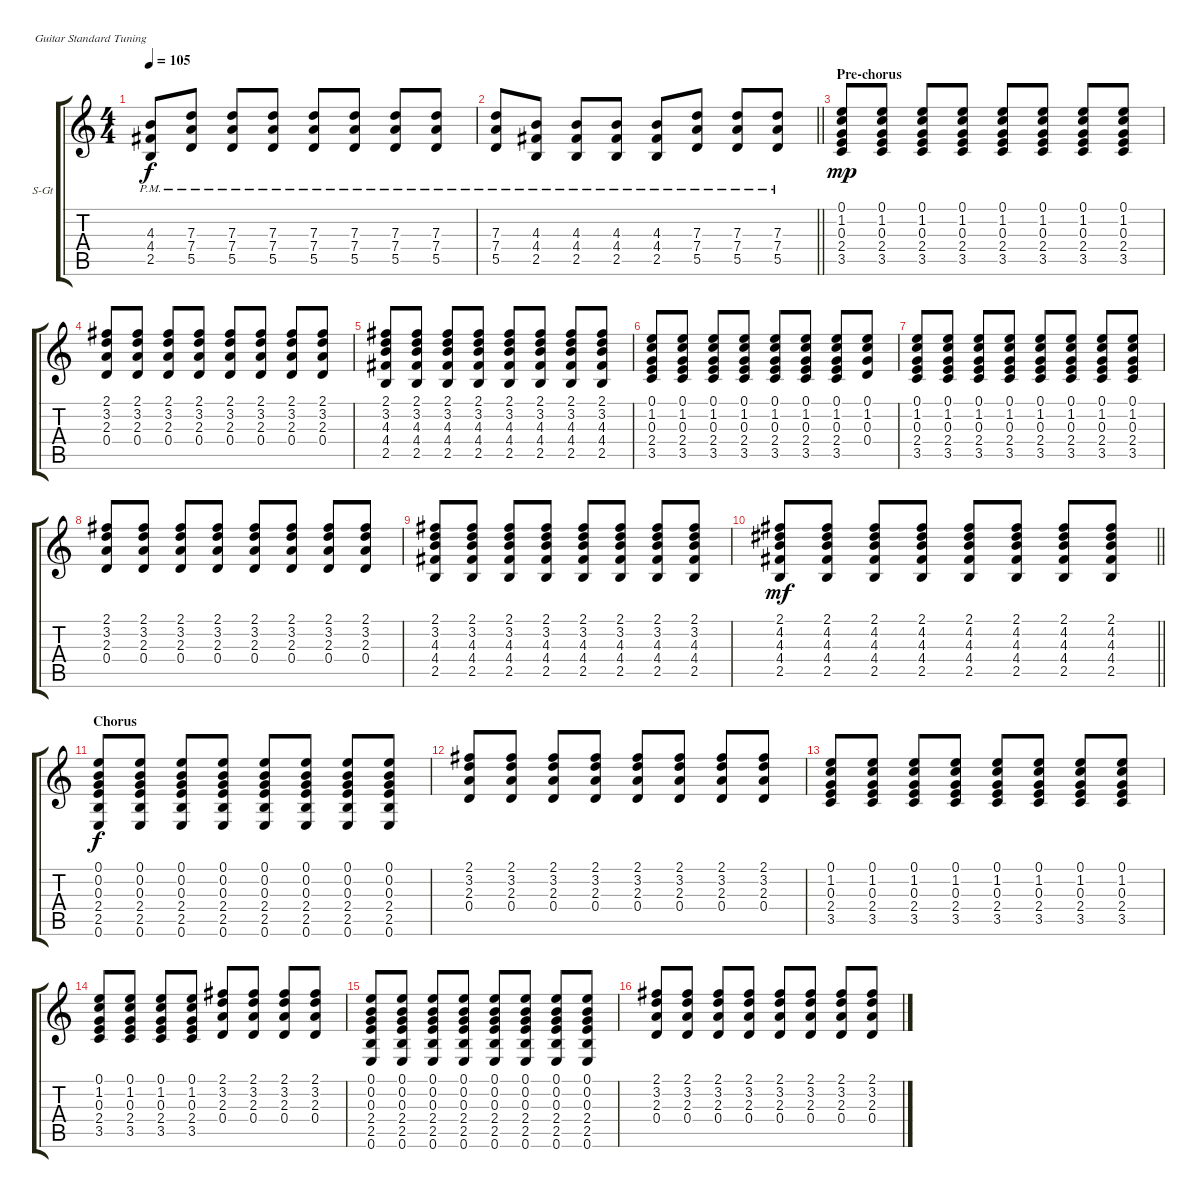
\bracketExtendMode groupsimilarinstruments
\firstSystemTrackNameOrientation horizontal
\otherSystemsTrackNameOrientation horizontal
\track ("PM (Guitar)" "S-Gt") {instrument acousticguitarsteel}
\staff {score tabs}
\tuning (E4 B3 G3 D3 A2 E2)
\ts (4 4)
\tempo 105
\clef g2
\scale
0.333333
\ks c
(4.3{pm} 4.4{pm} 2.5{pm}).8{dy f} (7.3{pm} 7.4{pm} 5.5{pm}).8 (7.3{pm} 7.4{pm} 5.5{pm}).8 (7.3{pm} 7.4{pm} 5.5{pm}).8 (7.3{pm} 7.4{pm} 5.5{pm}).8 (7.3{pm} 7.4{pm} 5.5{pm}).8 (7.3{pm} 7.4{pm} 5.5{pm}).8 (7.3{pm} 7.4{pm} 5.5{pm}).8 |
\scale
0.333333
\barLineRight lightlight
(7.3{pm} 7.4{pm} 5.5{pm}).8 (4.3{pm} 4.4{pm} 2.5{pm}).8 (4.3{pm} 4.4{pm} 2.5{pm}).8 (4.3{pm} 4.4{pm} 2.5{pm}).8 (4.3{pm} 4.4{pm} 2.5{pm}).8 (7.3{pm} 7.4{pm} 5.5{pm}).8 (7.3{pm} 7.4{pm} 5.5{pm}).8 (7.3{pm} 7.4{pm} 5.5{pm}).8 |
\section ("" "Pre-chorus")
\scale
0.333333 (0.1 1.2 0.3 2.4 3.5).8{dy mp} (0.1 1.2 0.3 2.4 3.5).8 (0.1 1.2 0.3 2.4 3.5).8 (0.1 1.2 0.3 2.4 3.5).8 (0.1 1.2 0.3 2.4 3.5).8 (0.1 1.2 0.3 2.4 3.5).8 (0.1 1.2 0.3 2.4 3.5).8 (0.1 1.2 0.3 2.4 3.5).8 |
\scale
0.333333 (2.1 3.2 2.3 0.4).8 (2.1 3.2 2.3 0.4).8 (2.1 3.2 2.3 0.4).8 (2.1 3.2 2.3 0.4).8 (2.1 3.2 2.3 0.4).8 (2.1 3.2 2.3 0.4).8 (2.1 3.2 2.3 0.4).8 (2.1 3.2 2.3 0.4).8 |
\scale
0.333333 (2.1 3.2 4.3 4.4 2.5).8 (2.1 3.2 4.3 4.4 2.5).8 (2.1 3.2 4.3 4.4 2.5).8 (2.1 3.2 4.3 4.4 2.5).8 (2.1 3.2 4.3 4.4 2.5).8 (2.1 3.2 4.3 4.4 2.5).8 (2.1 3.2 4.3 4.4 2.5).8 (2.1 3.2 4.3 4.4 2.5).8 |
\scale
0.333333 (0.1 1.2 0.3 2.4 3.5).8 (0.1 1.2 0.3 2.4 3.5).8 (0.1 1.2 0.3 2.4 3.5).8 (0.1 1.2 0.3 2.4 3.5).8 (0.1 1.2 0.3 2.4 3.5).8 (0.1 1.2 0.3 2.4 3.5).8 (0.1 1.2 0.3 2.4 3.5).8 (0.1 1.2 0.3 0.4).8 |
\scale
0.333333 (0.1 1.2 0.3 2.4 3.5).8 (0.1 1.2 0.3 2.4 3.5).8 (0.1 1.2 0.3 2.4 3.5).8 (0.1 1.2 0.3 2.4 3.5).8 (0.1 1.2 0.3 2.4 3.5).8 (0.1 1.2 0.3 2.4 3.5).8 (0.1 1.2 0.3 2.4 3.5).8 (0.1 1.2 0.3 2.4 3.5).8 |
\scale
0.333333 (2.1 3.2 2.3 0.4).8 (2.1 3.2 2.3 0.4).8 (2.1 3.2 2.3 0.4).8 (2.1 3.2 2.3 0.4).8 (2.1 3.2 2.3 0.4).8 (2.1 3.2 2.3 0.4).8 (2.1 3.2 2.3 0.4).8 (2.1 3.2 2.3 0.4).8 |
\scale
0.333333 (2.1 3.2 4.3 4.4 2.5).8 (2.1 3.2 4.3 4.4 2.5).8 (2.1 3.2 4.3 4.4 2.5).8 (2.1 3.2 4.3 4.4 2.5).8 (2.1 3.2 4.3 4.4 2.5).8 (2.1 3.2 4.3 4.4 2.5).8 (2.1 3.2 4.3 4.4 2.5).8 (2.1 3.2 4.3 4.4 2.5).8 |
\scale
0.333333
\barLineRight lightlight
(2.1 4.2 4.3 4.4 2.5).8{dy mf} (2.1 4.2 4.3 4.4 2.5).8 (2.1 4.2 4.3 4.4 2.5).8 (2.1 4.2 4.3 4.4 2.5).8 (2.1 4.2 4.3 4.4 2.5).8 (2.1 4.2 4.3 4.4 2.5).8 (2.1 4.2 4.3 4.4 2.5).8 (2.1 4.2 4.3 4.4 2.5).8 |
\section ("" "Chorus")
\scale
0.333333 (0.1 0.2 0.3 2.4 2.5 0.6).8{dy f} (0.1 0.2 0.3 2.4 2.5 0.6).8 (0.1 0.2 0.3 2.4 2.5 0.6).8 (0.1 0.2 0.3 2.4 2.5 0.6).8 (0.1 0.2 0.3 2.4 2.5 0.6).8 (0.1 0.2 0.3 2.4 2.5 0.6).8 (0.1 0.2 0.3 2.4 2.5 0.6).8 (0.1 0.2 0.3 2.4 2.5 0.6).8 |
\scale
0.333333 (2.1 3.2 2.3 0.4).8 (2.1 3.2 2.3 0.4).8 (2.1 3.2 2.3 0.4).8 (2.1 3.2 2.3 0.4).8 (2.1 3.2 2.3 0.4).8 (2.1 3.2 2.3 0.4).8 (2.1 3.2 2.3 0.4).8 (2.1 3.2 2.3 0.4).8 |
\scale
0.333333 (0.1 1.2 0.3 2.4 3.5).8 (0.1 1.2 0.3 2.4 3.5).8 (0.1 1.2 0.3 2.4 3.5).8 (0.1 1.2 0.3 2.4 3.5).8 (0.1 1.2 0.3 2.4 3.5).8 (0.1 1.2 0.3 2.4 3.5).8 (0.1 1.2 0.3 2.4 3.5).8 (0.1 1.2 0.3 2.4 3.5).8 |
\scale
0.333333 (0.1 1.2 0.3 2.4 3.5).8 (0.1 1.2 0.3 2.4 3.5).8 (0.1 1.2 0.3 2.4 3.5).8 (0.1 1.2 0.3 2.4 3.5).8 (2.1 3.2 2.3 0.4).8 (2.1 3.2 2.3 0.4).8 (2.1 3.2 2.3 0.4).8 (2.1 3.2 2.3 0.4).8 |
\scale
0.333333 (0.1 0.2 0.3 2.4 2.5 0.6).8 (0.1 0.2 0.3 2.4 2.5 0.6).8 (0.1 0.2 0.3 2.4 2.5 0.6).8 (0.1 0.2 0.3 2.4 2.5 0.6).8 (0.1 0.2 0.3 2.4 2.5 0.6).8 (0.1 0.2 0.3 2.4 2.5 0.6).8 (0.1 0.2 0.3 2.4 2.5 0.6).8 (0.1 0.2 0.3 2.4 2.5 0.6).8 |
\scale
0.333333 (2.1 3.2 2.3 0.4).8 (2.1 3.2 2.3 0.4).8 (2.1 3.2 2.3 0.4).8 (2.1 3.2 2.3 0.4).8 (2.1 3.2 2.3 0.4).8 (2.1 3.2 2.3 0.4).8 (2.1 3.2 2.3 0.4).8 (2.1 3.2 2.3 0.4).8
